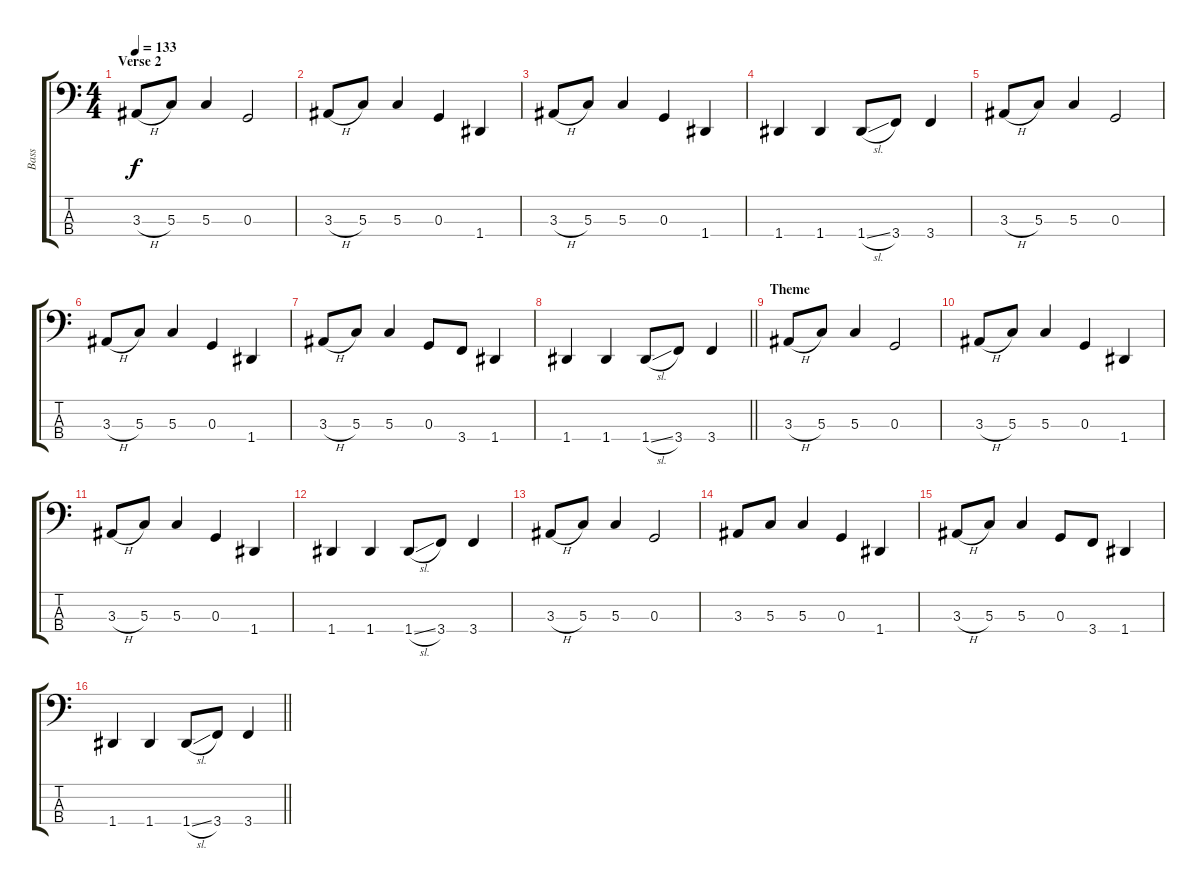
\track ("Bass" "Bass") {instrument electricbasspick}
\staff {score tabs}
\tuning (F2 C2 G1 D1) {hide}
\ts (4 4)
\section ("" "Verse 2")
\tempo 133
\clef f4
\ks c
3.3{h}.8{dy f} 5.3.8 5.3.4 0.3.2 |
3.3{h}.8 5.3.8 5.3.4 0.3.4 1.4.4 |
3.3{h}.8 5.3.8 5.3.4 0.3.4 1.4.4 |
1.4.4 1.4.4 1.4{sl}.8 3.4.8 3.4.4 |
3.3{h}.8 5.3.8 5.3.4 0.3.2 |
3.3{h}.8 5.3.8 5.3.4 0.3.4 1.4.4 |
3.3{h}.8 5.3.8 5.3.4 0.3.8 3.4.8 1.4.4 |
\barLineRight lightlight
1.4.4 1.4.4 1.4{sl}.8 3.4.8 3.4.4 |
\section ("" "Theme")
3.3{h}.8 5.3.8 5.3.4 0.3.2 |
3.3{h}.8 5.3.8 5.3.4 0.3.4 1.4.4 |
3.3{h}.8 5.3.8 5.3.4 0.3.4 1.4.4 |
1.4.4 1.4.4 1.4{sl}.8 3.4.8 3.4.4 |
3.3{h}.8 5.3.8 5.3.4 0.3.2 |
3.3.8 5.3.8 5.3.4 0.3.4 1.4.4 |
3.3{h}.8 5.3.8 5.3.4 0.3.8 3.4.8 1.4.4 |
\barLineRight lightlight
1.4.4 1.4.4 1.4{sl}.8 3.4.8 3.4.4
